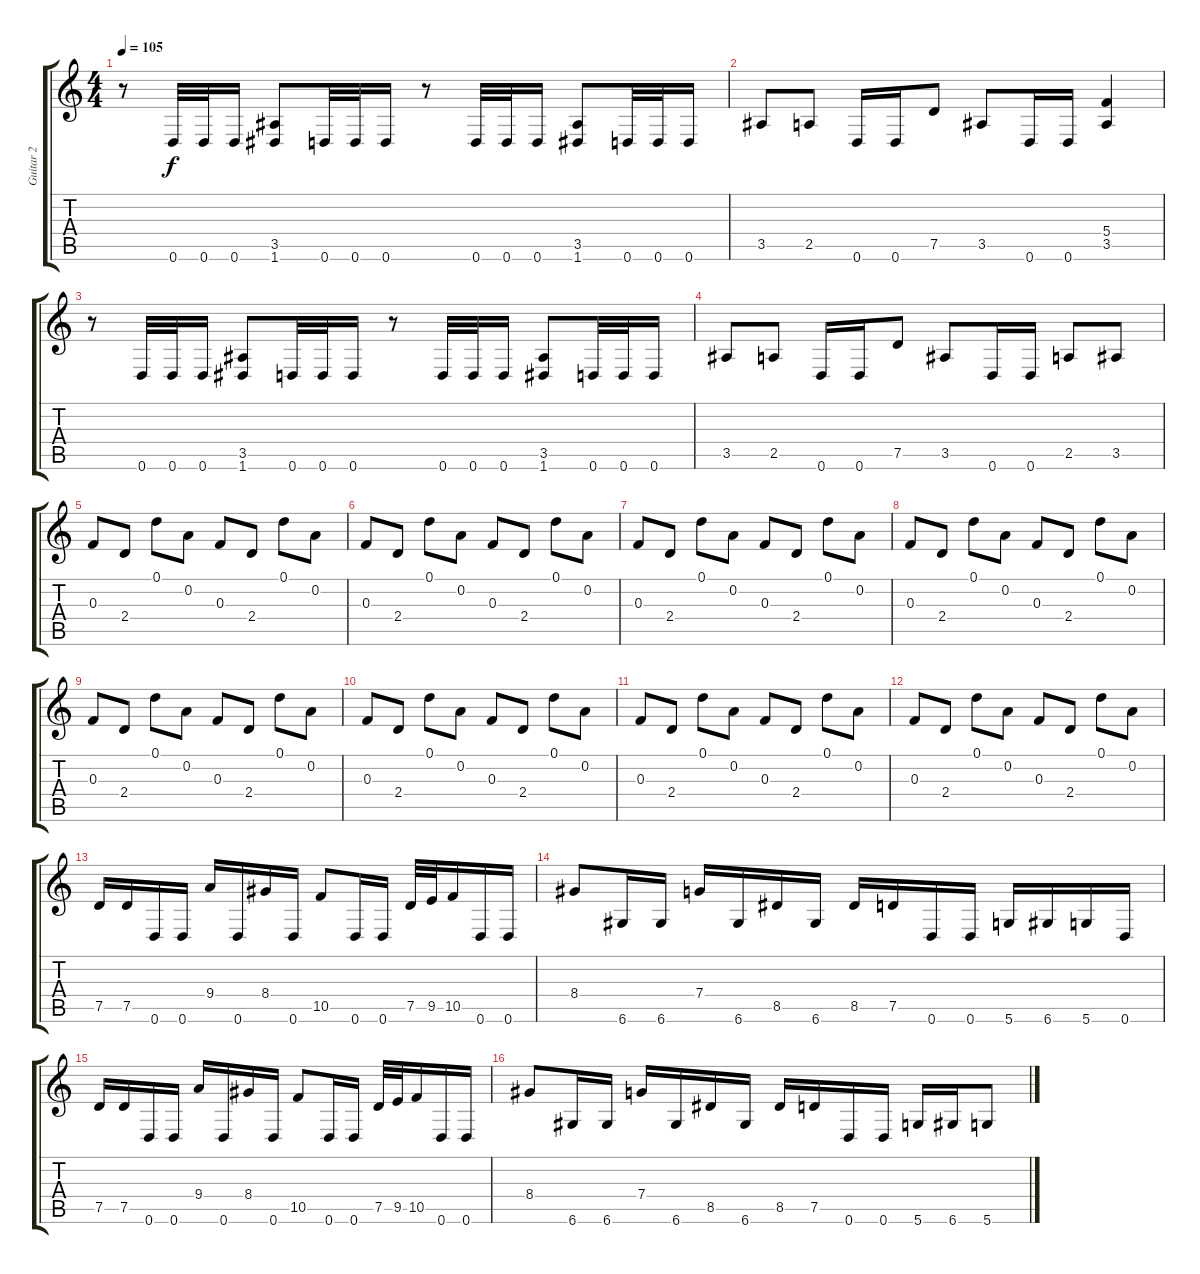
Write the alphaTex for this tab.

\track ("Guitar 2" "Guitar 2") {instrument distortionguitar}
\staff {score tabs}
\tuning (D4 A3 F3 C3 G2 D2) {hide}
\ts (4 4)
\tempo 105
\clef g2
\ks c
r.8{dy f} 0.6.32 0.6.32 0.6.16 (3.5 1.6).8{balance 8} 0.6.32 0.6.32 0.6.16 r.8 0.6.32 0.6.32 0.6.16 (3.5 1.6).8{balance 8} 0.6.32 0.6.32 0.6.16 |
3.5.8 2.5.8 0.6.16 0.6.16 7.5.8 3.5.8 0.6.16 0.6.16 (5.4 3.5).4 |
r.8 0.6.32 0.6.32 0.6.16 (3.5 1.6).8{balance 8} 0.6.32 0.6.32 0.6.16 r.8 0.6.32 0.6.32 0.6.16 (3.5 1.6).8{balance 8} 0.6.32 0.6.32 0.6.16 |
3.5.8 2.5.8 0.6.16 0.6.16 7.5.8 3.5.8 0.6.16 0.6.16 2.5.8 3.5.8 |
0.3.8 2.4.8 0.1.8 0.2.8 0.3.8 2.4.8 0.1.8 0.2.8 |
0.3.8 2.4.8 0.1.8 0.2.8 0.3.8 2.4.8 0.1.8 0.2.8 |
0.3.8 2.4.8 0.1.8 0.2.8 0.3.8 2.4.8 0.1.8 0.2.8 |
0.3.8 2.4.8 0.1.8 0.2.8 0.3.8 2.4.8 0.1.8 0.2.8 |
0.3.8 2.4.8 0.1.8 0.2.8 0.3.8 2.4.8 0.1.8 0.2.8 |
0.3.8 2.4.8 0.1.8 0.2.8 0.3.8 2.4.8 0.1.8 0.2.8 |
0.3.8 2.4.8 0.1.8 0.2.8 0.3.8 2.4.8 0.1.8 0.2.8 |
0.3.8 2.4.8 0.1.8 0.2.8 0.3.8 2.4.8 0.1.8 0.2.8 |
7.5.16 7.5.16 0.6.16 0.6.16 9.4.16 0.6.16 8.4.16 0.6.16 10.5.8 0.6.16 0.6.16 7.5.32 9.5.32 10.5.16 0.6.16 0.6.16 |
8.4.8 6.6.16 6.6.16 7.4.16 6.6.16 8.5.16 6.6.16 8.5.16 7.5.16 0.6.16 0.6.16 5.6.16 6.6.16 5.6.16 0.6.16 |
7.5.16 7.5.16 0.6.16 0.6.16 9.4.16 0.6.16 8.4.16 0.6.16 10.5.8 0.6.16 0.6.16 7.5.32 9.5.32 10.5.16 0.6.16 0.6.16 |
8.4.8 6.6.16 6.6.16 7.4.16 6.6.16 8.5.16 6.6.16 8.5.16 7.5.16 0.6.16 0.6.16 5.6.16 6.6.16 5.6.8
